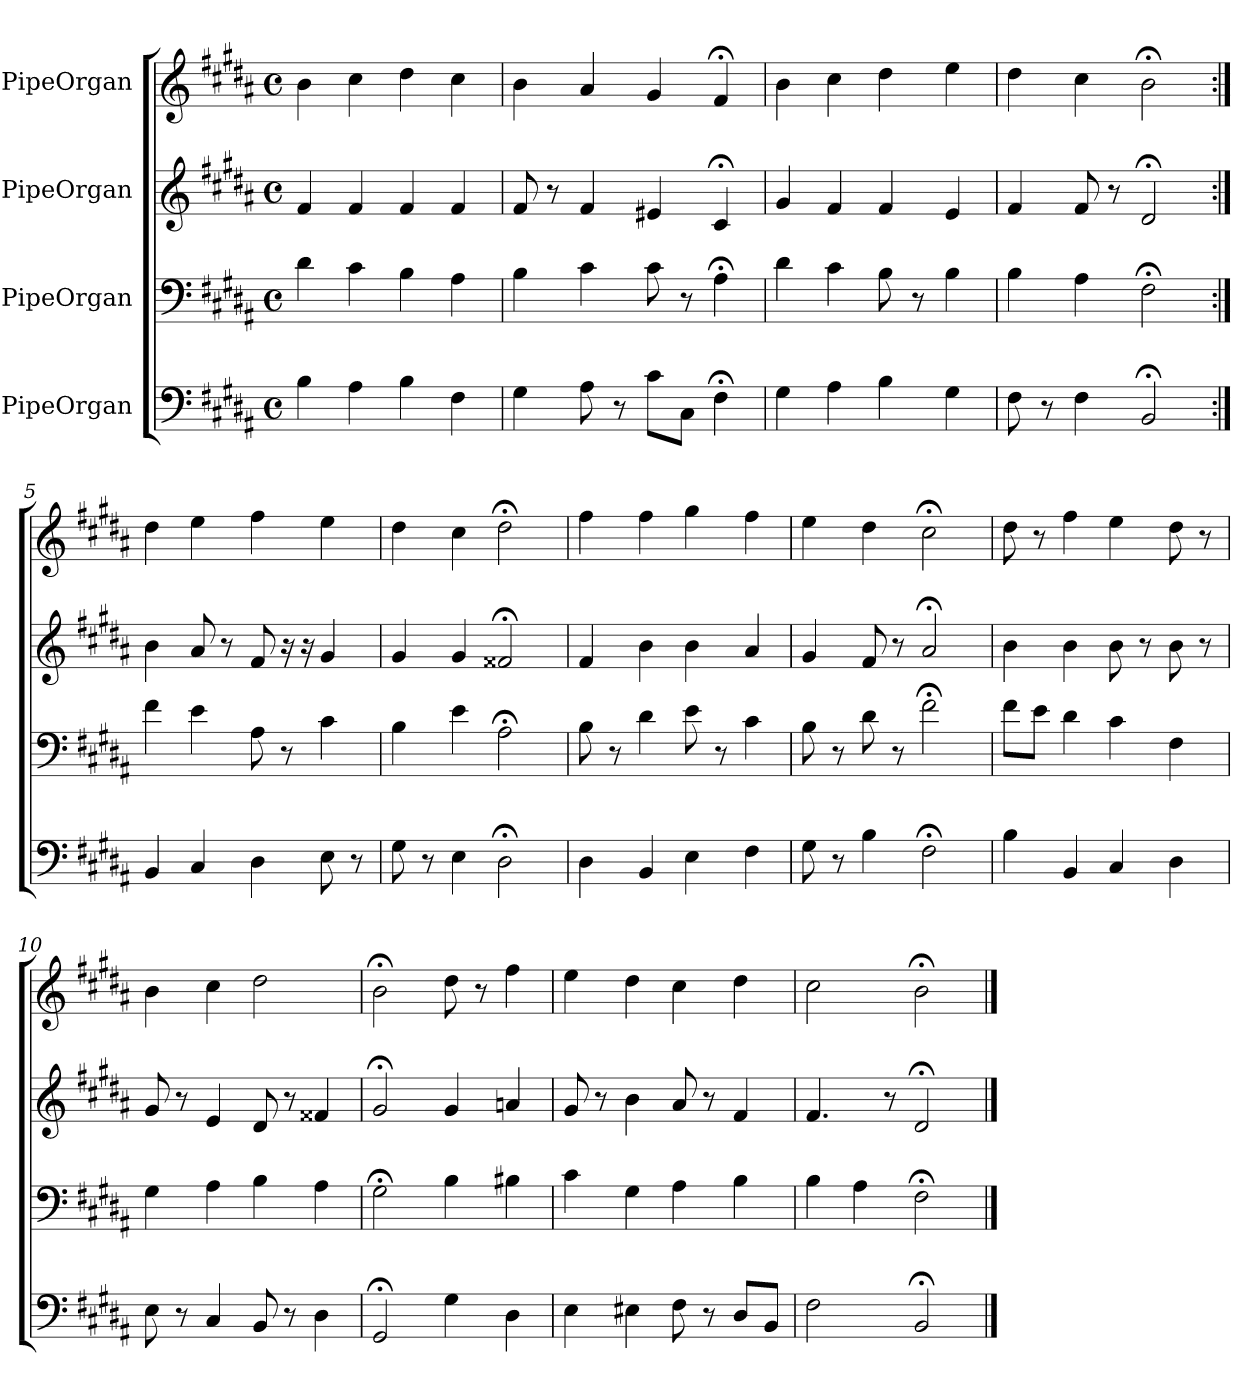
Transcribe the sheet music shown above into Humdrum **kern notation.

**kern	**kern	**kern	**kern
*part4	*part3	*part2	*part1
*staff4	*staff3	*staff2	*staff1
*I"PipeOrgan	*I"PipeOrgan	*I"PipeOrgan	*I"PipeOrgan
*clefF4	*clefF4	*clefG2	*clefG2
*k[f#c#g#d#a#]	*k[f#c#g#d#a#]	*k[f#c#g#d#a#]	*k[f#c#g#d#a#]
*B:	*B:	*B:	*B:
*M4/4	*M4/4	*M4/4	*M4/4
*met(c)	*met(c)	*met(c)	*met(c)
*MM60	*MM60	*MM60	*MM60
=	=	=	=
4B	4d#	4f#	4b
4A#	4c#	4f#	4cc#
4B	4B	4f#	4dd#
4F#	4A#	4f#	4cc#
=2	=2	=2	=2
4G#	4B	8f#	4b
.	.	8r	.
8A#	4c#	4f#	4a#
8r	.	.	.
8c#\L	8c#	4e#X	4g#
8C#\J	8r	.	.
4F#;<	4A#;<	4c#;<	4f#;<
=3	=3	=3	=3
4G#	4d#	4g#	4b
4A#	4c#	4f#	4cc#
4B	8B	4f#	4dd#
.	8r	.	.
4G#	4B	4e	4ee
=4	=4	=4	=4
8F#	4B	4f#	4dd#
8r	.	.	.
4F#	4A#	8f#	4cc#
.	.	8r	.
2BB;<	2F#;<	2d#;<	2b;<
=5:|!	=5:|!	=5:|!	=5:|!
4BB	4f#	4b	4dd#
4C#	4e	8a#	4ee
.	.	8r	.
4D#	8A#	8f#	4ff#
.	8r	16r	.
.	.	16r	.
8E	4c#	4g#	4ee
8r	.	.	.
=6	=6	=6	=6
8G#	4B	4g#	4dd#
8r	.	.	.
4E	4e	4g#	4cc#
2D#;<	2A#;<	2f##X;<	2dd#;<
=7	=7	=7	=7
4D#	8B	4f#	4ff#
.	8r	.	.
4BB	4d#	4b	4ff#
4E	8e	4b	4gg#
.	8r	.	.
4F#	4c#	4a#	4ff#
=8	=8	=8	=8
8G#	8B	4g#	4ee
8r	8r	.	.
4B	8d#	8f#	4dd#
.	8r	8r	.
2F#;<	2f#;<	2a#;<	2cc#;<
=9	=9	=9	=9
4B	8f#\L	4b	8dd#
.	8e\J	.	8r
4BB	4d#	4b	4ff#
4C#	4c#	8b	4ee
.	.	8r	.
4D#	4F#	8b	8dd#
.	.	8r	8r
=10	=10	=10	=10
8E	4G#	8g#	4b
8r	.	8r	.
4C#	4A#	4e	4cc#
8BB	4B	8d#	2dd#
8r	.	8r	.
4D#	4A#	4f##X	.
=11	=11	=11	=11
2GG#;<	2G#;<	2g#;<	2b;<
4G#	4B	4g#	8dd#
.	.	.	8r
4D#	4B#X	4an	4ff#
=12	=12	=12	=12
4E	4c#	8g#	4ee
.	.	8r	.
4E#X	4G#	4b	4dd#
8F#	4A#	8a#	4cc#
8r	.	8r	.
8D#/L	4B	4f#	4dd#
8BB/J	.	.	.
=13	=13	=13	=13
2F#	4B	4.f#	2cc#
.	4A#	.	.
.	.	8r	.
2BB;<	2F#;<	2d#;<	2b;<
==	==	==	==
*-	*-	*-	*-
